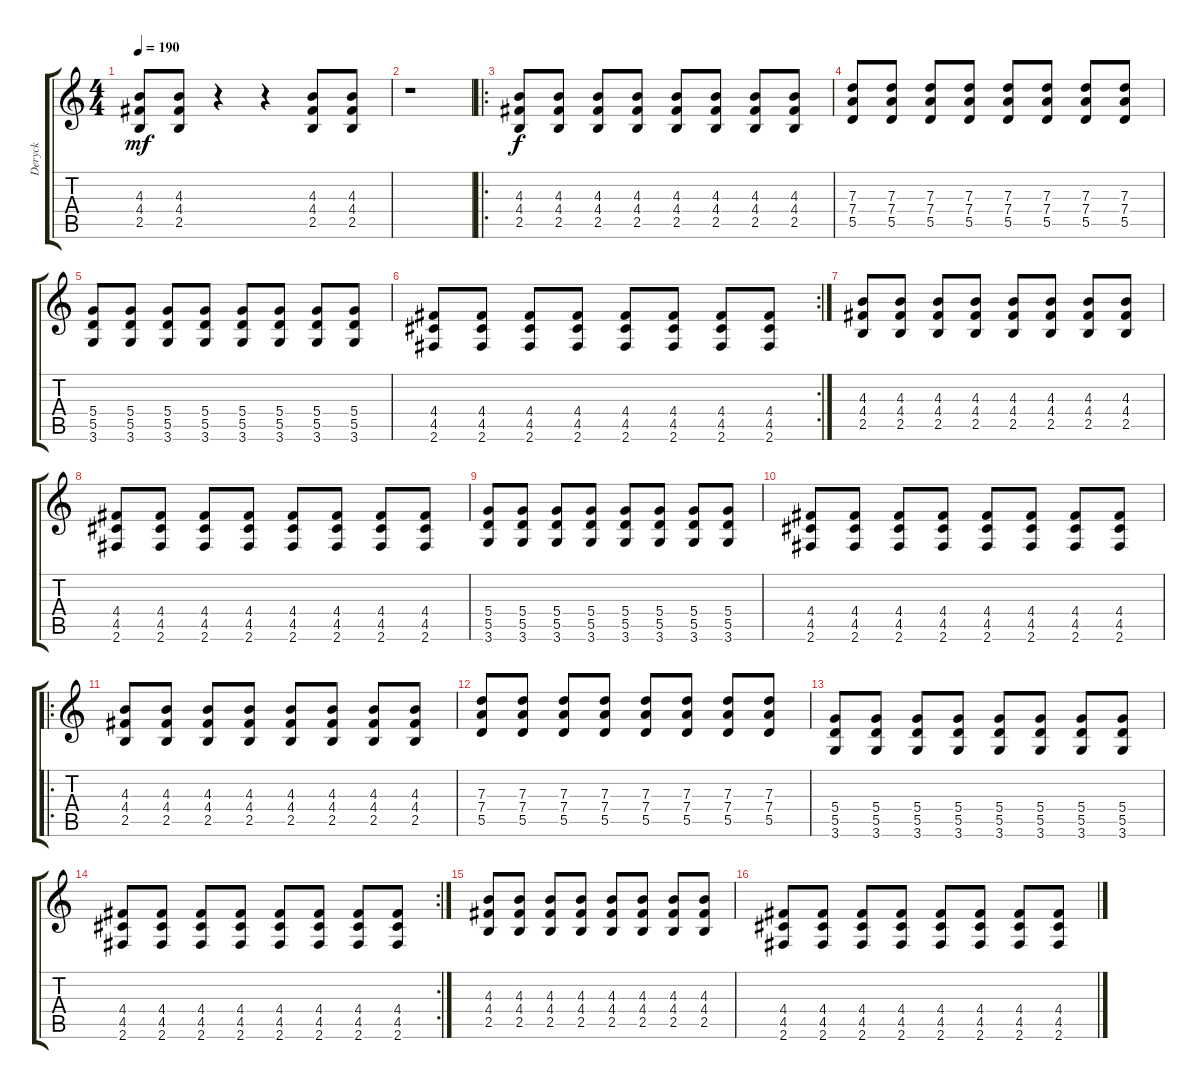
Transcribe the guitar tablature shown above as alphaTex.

\track ("Deryck" "Deryck") {instrument distortionguitar}
\staff {score tabs}
\tuning (E4 B3 G3 D3 A2 E2) {hide}
\ts (4 4)
\tempo 190
\clef g2
\ks c
(4.3 4.4 2.5).8{dy mf} (4.3 4.4 2.5).8 r.4 r.4 (4.3 4.4 2.5).8 (4.3 4.4 2.5).8 |
r.1 |
\ro
\section ("" "")
(4.3 4.4 2.5).8{dy f} (4.3 4.4 2.5).8 (4.3 4.4 2.5).8 (4.3 4.4 2.5).8 (4.3 4.4 2.5).8 (4.3 4.4 2.5).8 (4.3 4.4 2.5).8 (4.3 4.4 2.5).8 |
(7.3 7.4 5.5).8 (7.3 7.4 5.5).8 (7.3 7.4 5.5).8 (7.3 7.4 5.5).8 (7.3 7.4 5.5).8 (7.3 7.4 5.5).8 (7.3 7.4 5.5).8 (7.3 7.4 5.5).8 |
(5.4 5.5 3.6).8 (5.4 5.5 3.6).8 (5.4 5.5 3.6).8 (5.4 5.5 3.6).8 (5.4 5.5 3.6).8 (5.4 5.5 3.6).8 (5.4 5.5 3.6).8 (5.4 5.5 3.6).8 |
\rc 2
(4.4 4.5 2.6).8 (4.4 4.5 2.6).8 (4.4 4.5 2.6).8 (4.4 4.5 2.6).8 (4.4 4.5 2.6).8 (4.4 4.5 2.6).8 (4.4 4.5 2.6).8 (4.4 4.5 2.6).8 |
\section ("" "")
(4.3 4.4 2.5).8 (4.3 4.4 2.5).8 (4.3 4.4 2.5).8 (4.3 4.4 2.5).8 (4.3 4.4 2.5).8 (4.3 4.4 2.5).8 (4.3 4.4 2.5).8 (4.3 4.4 2.5).8 |
(4.4 4.5 2.6).8 (4.4 4.5 2.6).8 (4.4 4.5 2.6).8 (4.4 4.5 2.6).8 (4.4 4.5 2.6).8 (4.4 4.5 2.6).8 (4.4 4.5 2.6).8 (4.4 4.5 2.6).8 |
(5.4 5.5 3.6).8 (5.4 5.5 3.6).8 (5.4 5.5 3.6).8 (5.4 5.5 3.6).8 (5.4 5.5 3.6).8 (5.4 5.5 3.6).8 (5.4 5.5 3.6).8 (5.4 5.5 3.6).8 |
(4.4 4.5 2.6).8 (4.4 4.5 2.6).8 (4.4 4.5 2.6).8 (4.4 4.5 2.6).8 (4.4 4.5 2.6).8 (4.4 4.5 2.6).8 (4.4 4.5 2.6).8 (4.4 4.5 2.6).8 |
\ro
\section ("" "")
(4.3 4.4 2.5).8 (4.3 4.4 2.5).8 (4.3 4.4 2.5).8 (4.3 4.4 2.5).8 (4.3 4.4 2.5).8 (4.3 4.4 2.5).8 (4.3 4.4 2.5).8 (4.3 4.4 2.5).8 |
(7.3 7.4 5.5).8 (7.3 7.4 5.5).8 (7.3 7.4 5.5).8 (7.3 7.4 5.5).8 (7.3 7.4 5.5).8 (7.3 7.4 5.5).8 (7.3 7.4 5.5).8 (7.3 7.4 5.5).8 |
(5.4 5.5 3.6).8 (5.4 5.5 3.6).8 (5.4 5.5 3.6).8 (5.4 5.5 3.6).8 (5.4 5.5 3.6).8 (5.4 5.5 3.6).8 (5.4 5.5 3.6).8 (5.4 5.5 3.6).8 |
\rc 2
(4.4 4.5 2.6).8 (4.4 4.5 2.6).8 (4.4 4.5 2.6).8 (4.4 4.5 2.6).8 (4.4 4.5 2.6).8 (4.4 4.5 2.6).8 (4.4 4.5 2.6).8 (4.4 4.5 2.6).8 |
\section ("" "")
(4.3 4.4 2.5).8 (4.3 4.4 2.5).8 (4.3 4.4 2.5).8 (4.3 4.4 2.5).8 (4.3 4.4 2.5).8 (4.3 4.4 2.5).8 (4.3 4.4 2.5).8 (4.3 4.4 2.5).8 |
(4.4 4.5 2.6).8 (4.4 4.5 2.6).8 (4.4 4.5 2.6).8 (4.4 4.5 2.6).8 (4.4 4.5 2.6).8 (4.4 4.5 2.6).8 (4.4 4.5 2.6).8 (4.4 4.5 2.6).8
